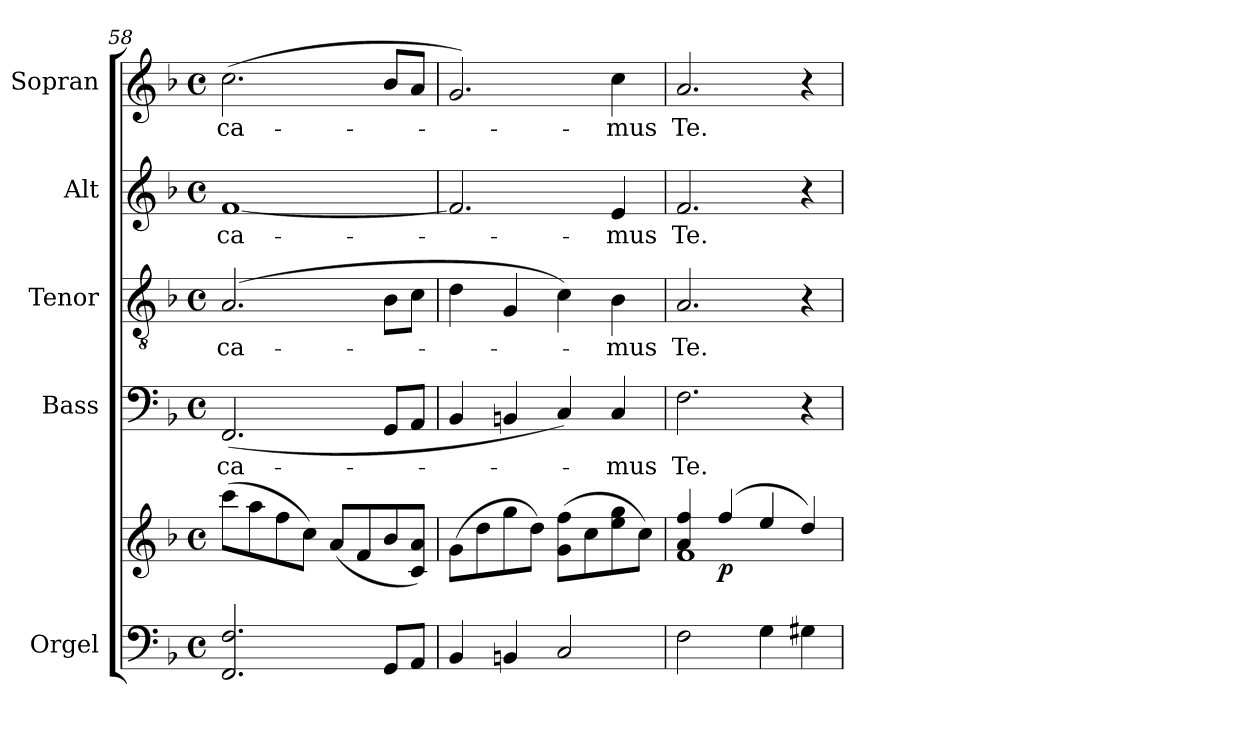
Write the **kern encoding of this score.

**kern	**kern	**dynam	**kern	**text	**kern	**text	**kern	**text	**kern	**text
*part5	*part5	*part5	*part4	*part4	*part3	*part3	*part2	*part2	*part1	*part1
*staff6	*staff5	*staff5/6	*staff4	*staff4	*staff3	*staff3	*staff2	*staff2	*staff1	*staff1
*I"Orgel	*	*	*I"Bass	*	*I"Tenor	*	*I"Alt	*	*I"Sopran	*
*I'Org.	*	*	*I'B.	*	*I'T.	*	*I'A.	*	*I'S.	*
*clefF4	*clefG2	*	*clefF4	*	*clefGv2	*	*clefG2	*	*clefG2	*
*k[b-]	*k[b-]	*	*k[b-]	*	*k[b-]	*	*k[b-]	*	*k[b-]	*
*F:	*F:	*	*F:	*	*F:	*	*F:	*	*F:	*
*M4/4	*M4/4	*	*M4/4	*	*M4/4	*	*M4/4	*	*M4/4	*
*met(c)	*met(c)	*	*met(c)	*	*met(c)	*	*met(c)	*	*met(c)	*
=58	=58	=58	=58	=58	=58	=58	=58	=58	=58	=58
!	!	!	!	!LO:LY:b	!	!LO:LY:b	!	!LO:LY:b	!	!LO:LY:b
2.FF/ 2.F/	(>8ccc\L	.	(<2.FF/	-ca-	(2.A/	-ca-	[1f	-ca-	(>2.cc\	-ca-
.	8aa\	.	.	.	.	.	.	.	.	.
.	8ff\	.	.	.	.	.	.	.	.	.
.	8cc\J)	.	.	.	.	.	.	.	.	.
.	(<8a/L	.	.	.	.	.	.	.	.	.
.	8f/	.	.	.	.	.	.	.	.	.
8GG/L	8b-/	.	8GG/L	.	8B-\L	.	.	.	8b-/L	.
8AA/J	8c/ 8a/J)	.	8AA/J	.	8c\J	.	.	.	8a/J	.
=59	=59	=59	=59	=59	=59	=59	=59	=59	=59	=59
4BB-/	(>8g\L	.	4BB-/	.	4d\	.	2.f/]	.	2.g/)	.
.	8dd\	.	.	.	.	.	.	.	.	.
4BBn/	8gg\	.	4BBn/	.	4G/	.	.	.	.	.
.	8dd\J)	.	.	.	.	.	.	.	.	.
2C/	(>8g\ 8ff\L	.	4C/)	.	4c\)	.	.	.	.	.
.	8cc\	.	.	.	.	.	.	.	.	.
!	!	!	!	!LO:LY:b	!	!LO:LY:b	!	!LO:LY:b	!	!LO:LY:b
.	8ee\ 8gg\	.	4C/	-mus	4B-\	-mus	4e/	-mus	4cc\	-mus
.	8cc\J)	.	.	.	.	.	.	.	.	.
!!LO:PB:g=z
=60	=60	=60	=60	=60	=60	=60	=60	=60	=60	=60
*	*^	*	*	*	*	*	*	*	*	*
!	!	!	!	!	!LO:LY:b	!	!LO:LY:b	!	!LO:LY:b	!	!LO:LY:b
2F\	4a/ 4ff/	1f	.	2.F\	Te.	2.A/	Te.	2.f/	Te.	2.a/	Te.
!	!	!	!LO:DY:b	!	!	!	!	!	!	!	!
.	(4ff/	.	p	.	.	.	.	.	.	.	.
4G\	4ee/	.	.	.	.	.	.	.	.	.	.
4G#X\	4dd/)	.	.	4r	.	4r	.	4r	.	4r	.
*	*v	*v	*	*	*	*	*	*	*	*	*
=	=	=	=	=	=	=	=	=	=	=
*-	*-	*-	*-	*-	*-	*-	*-	*-	*-	*-
